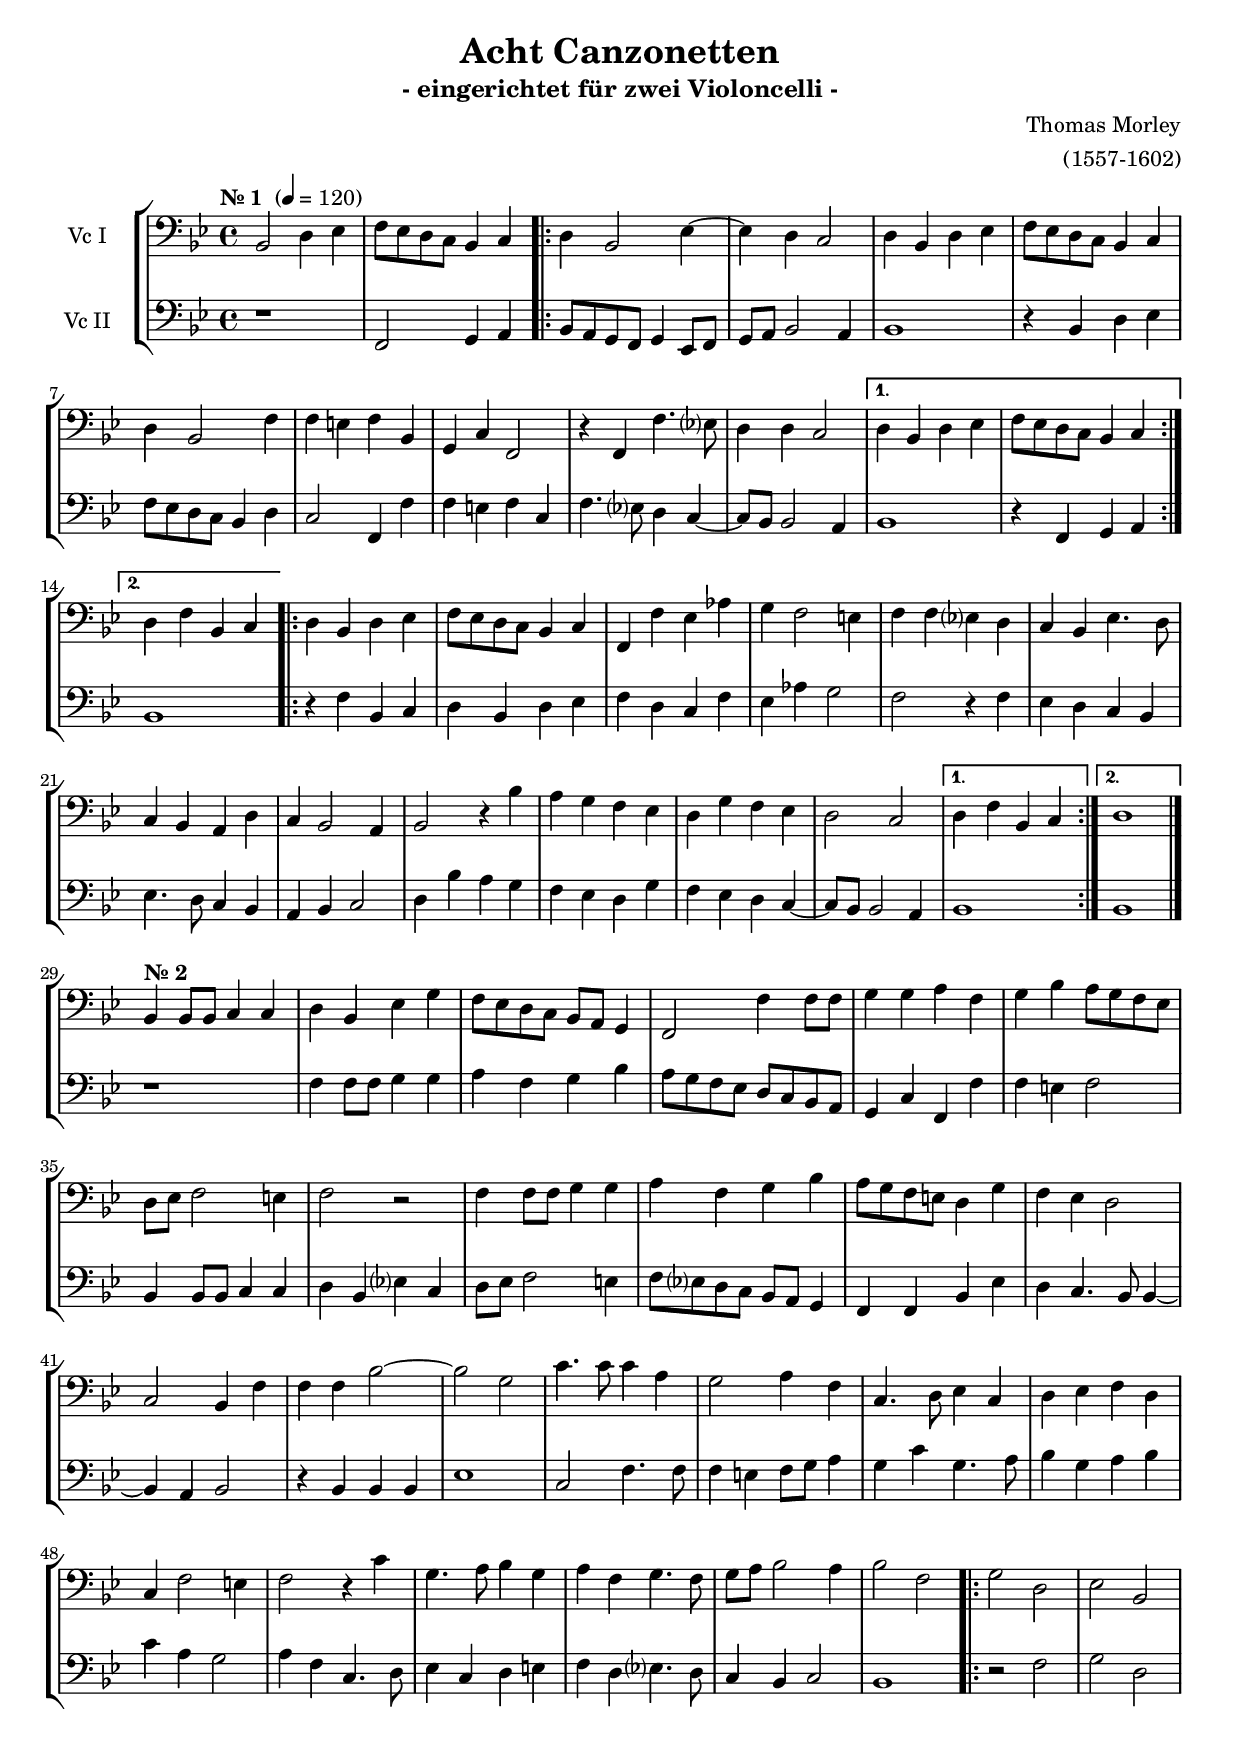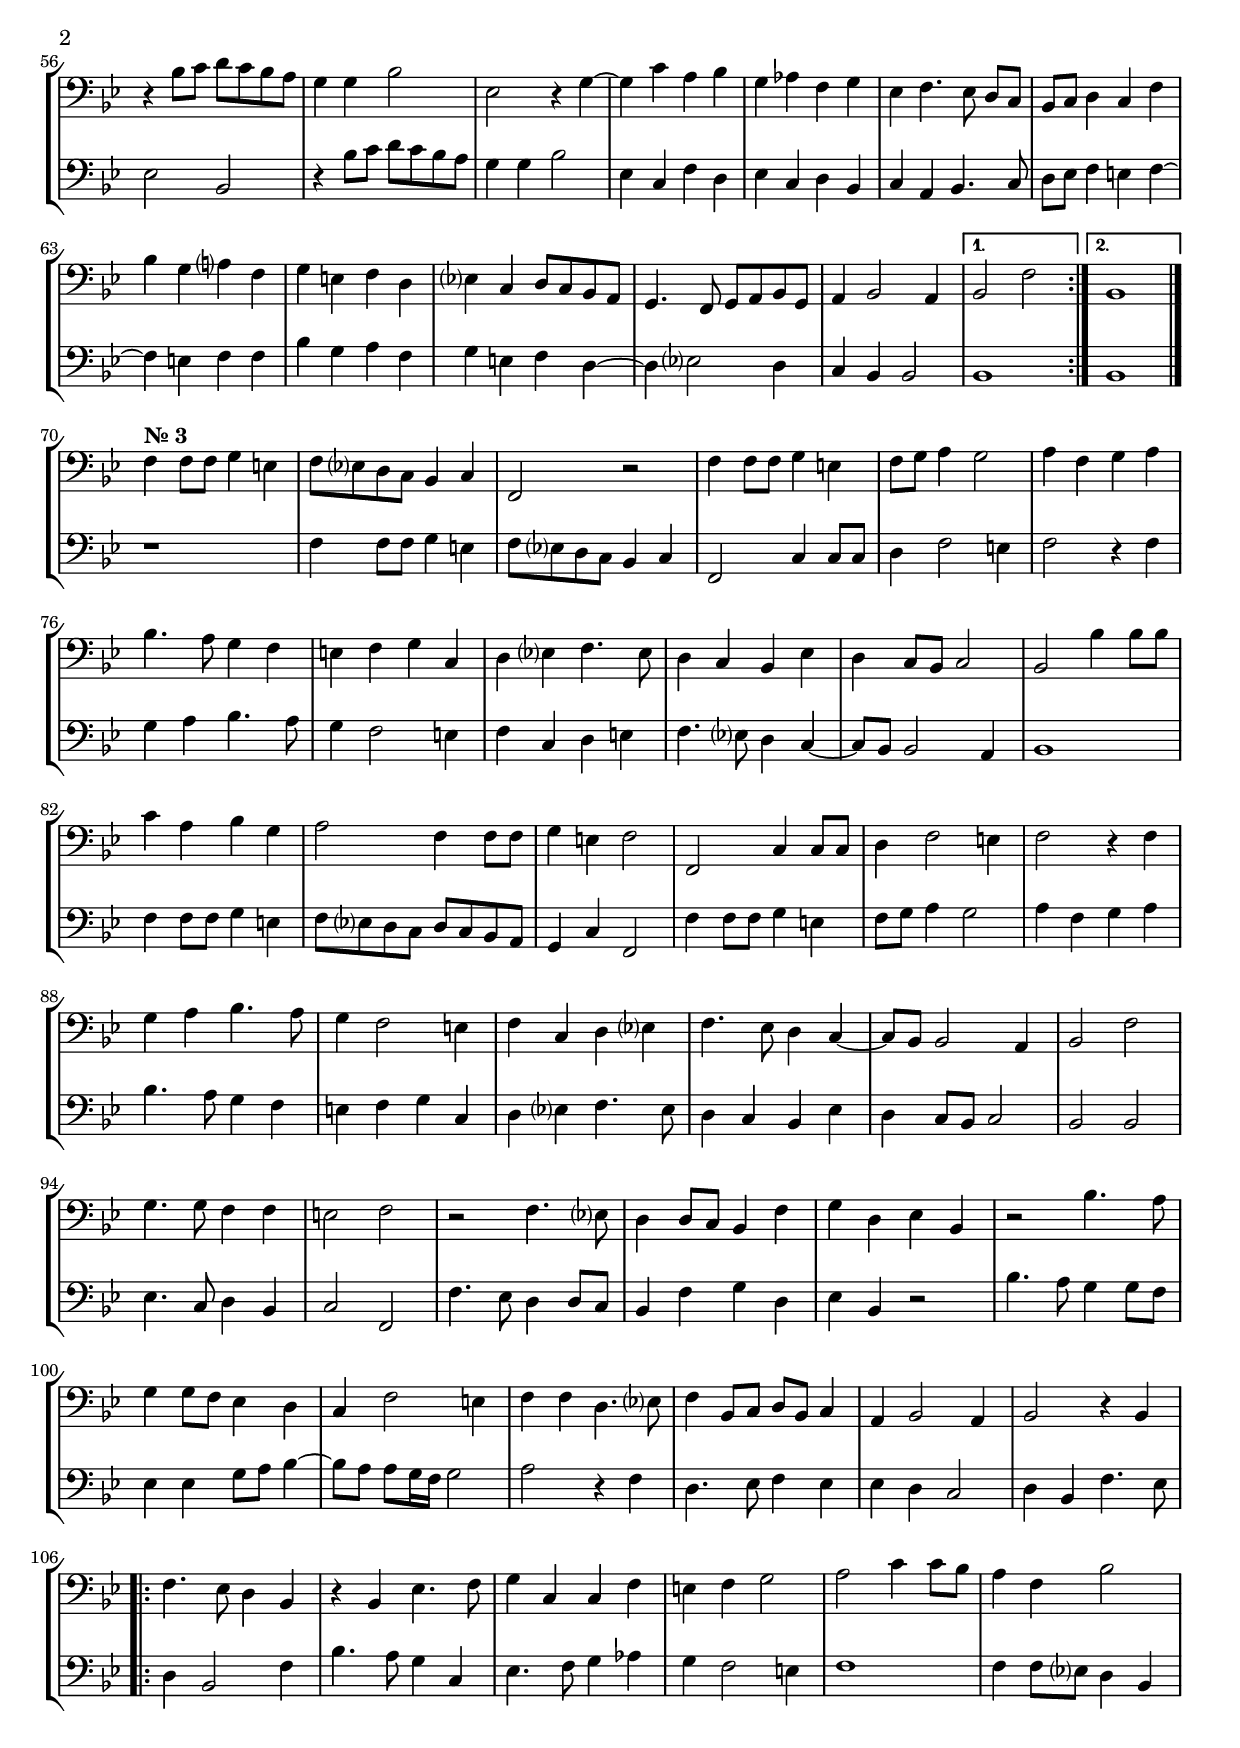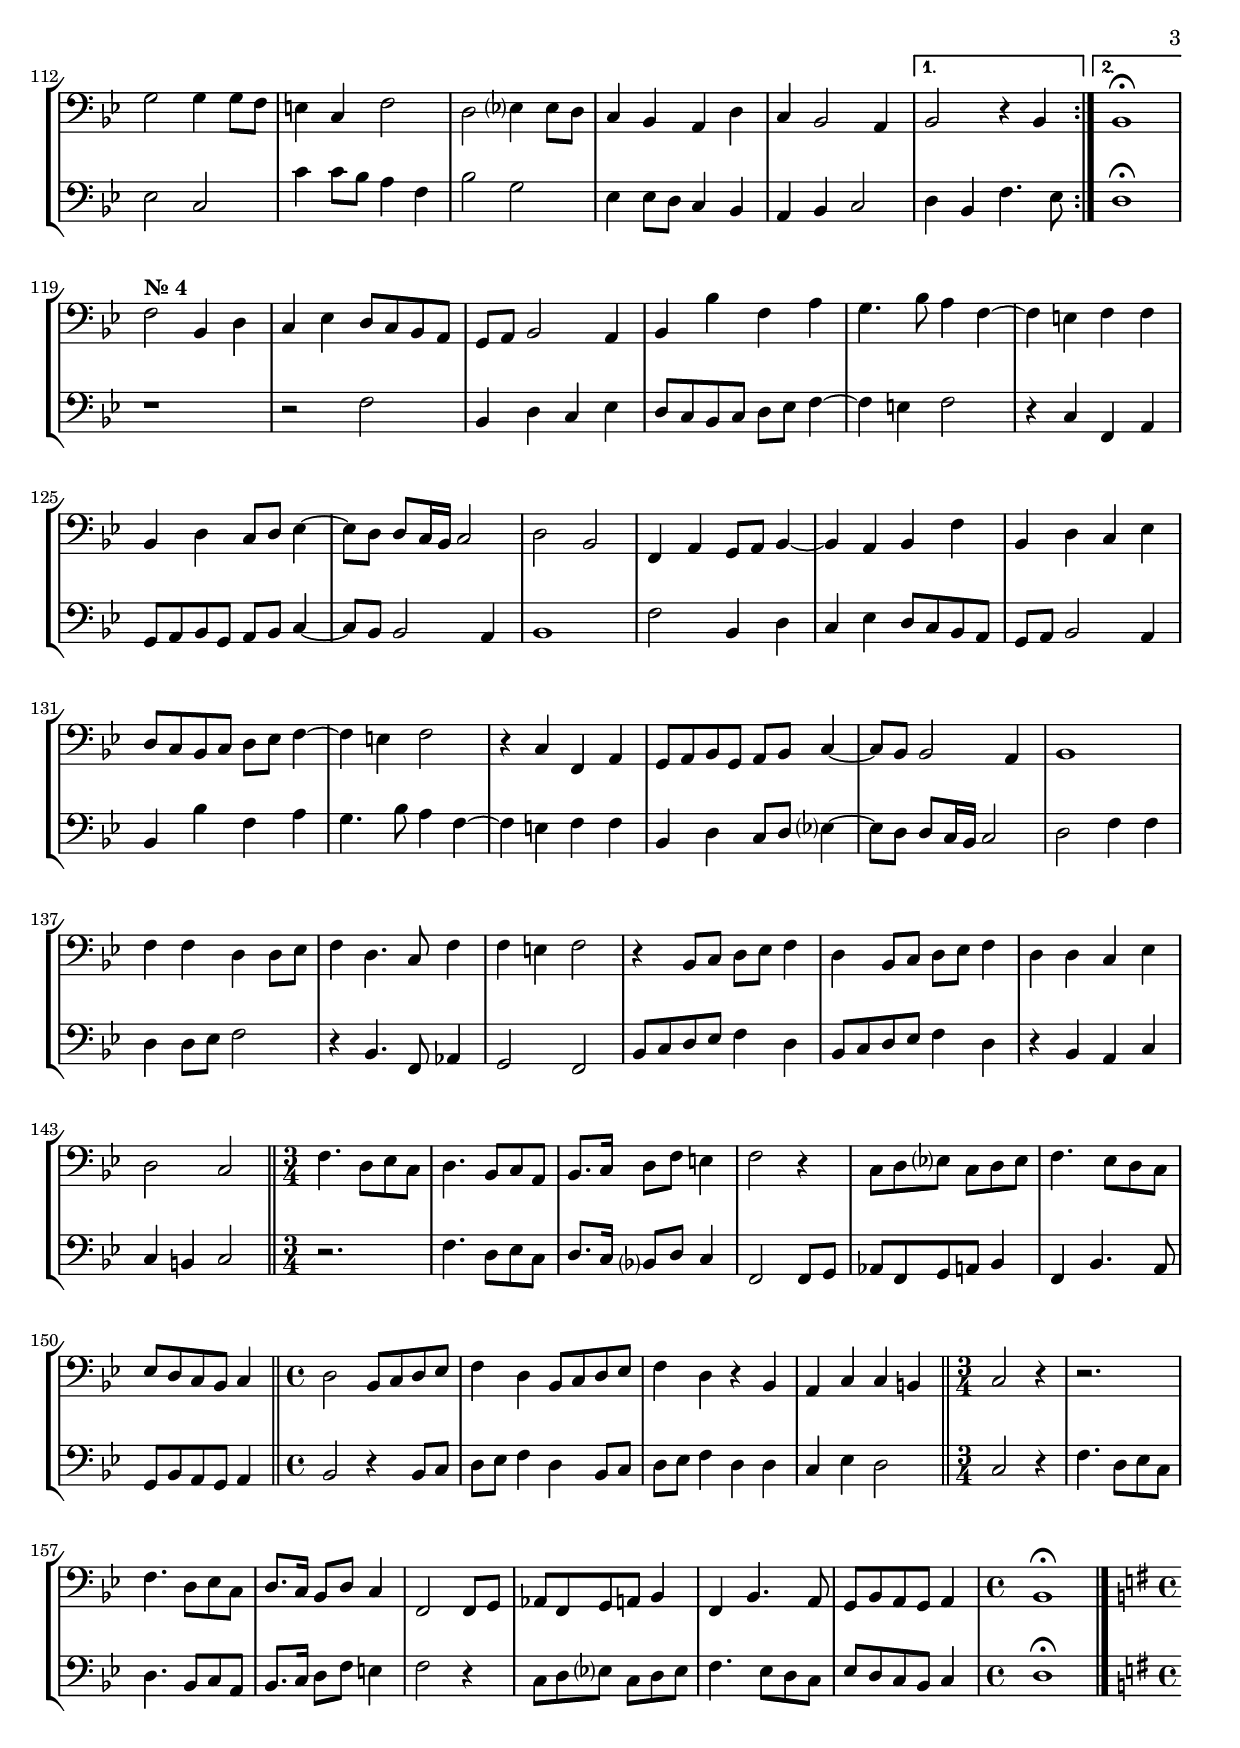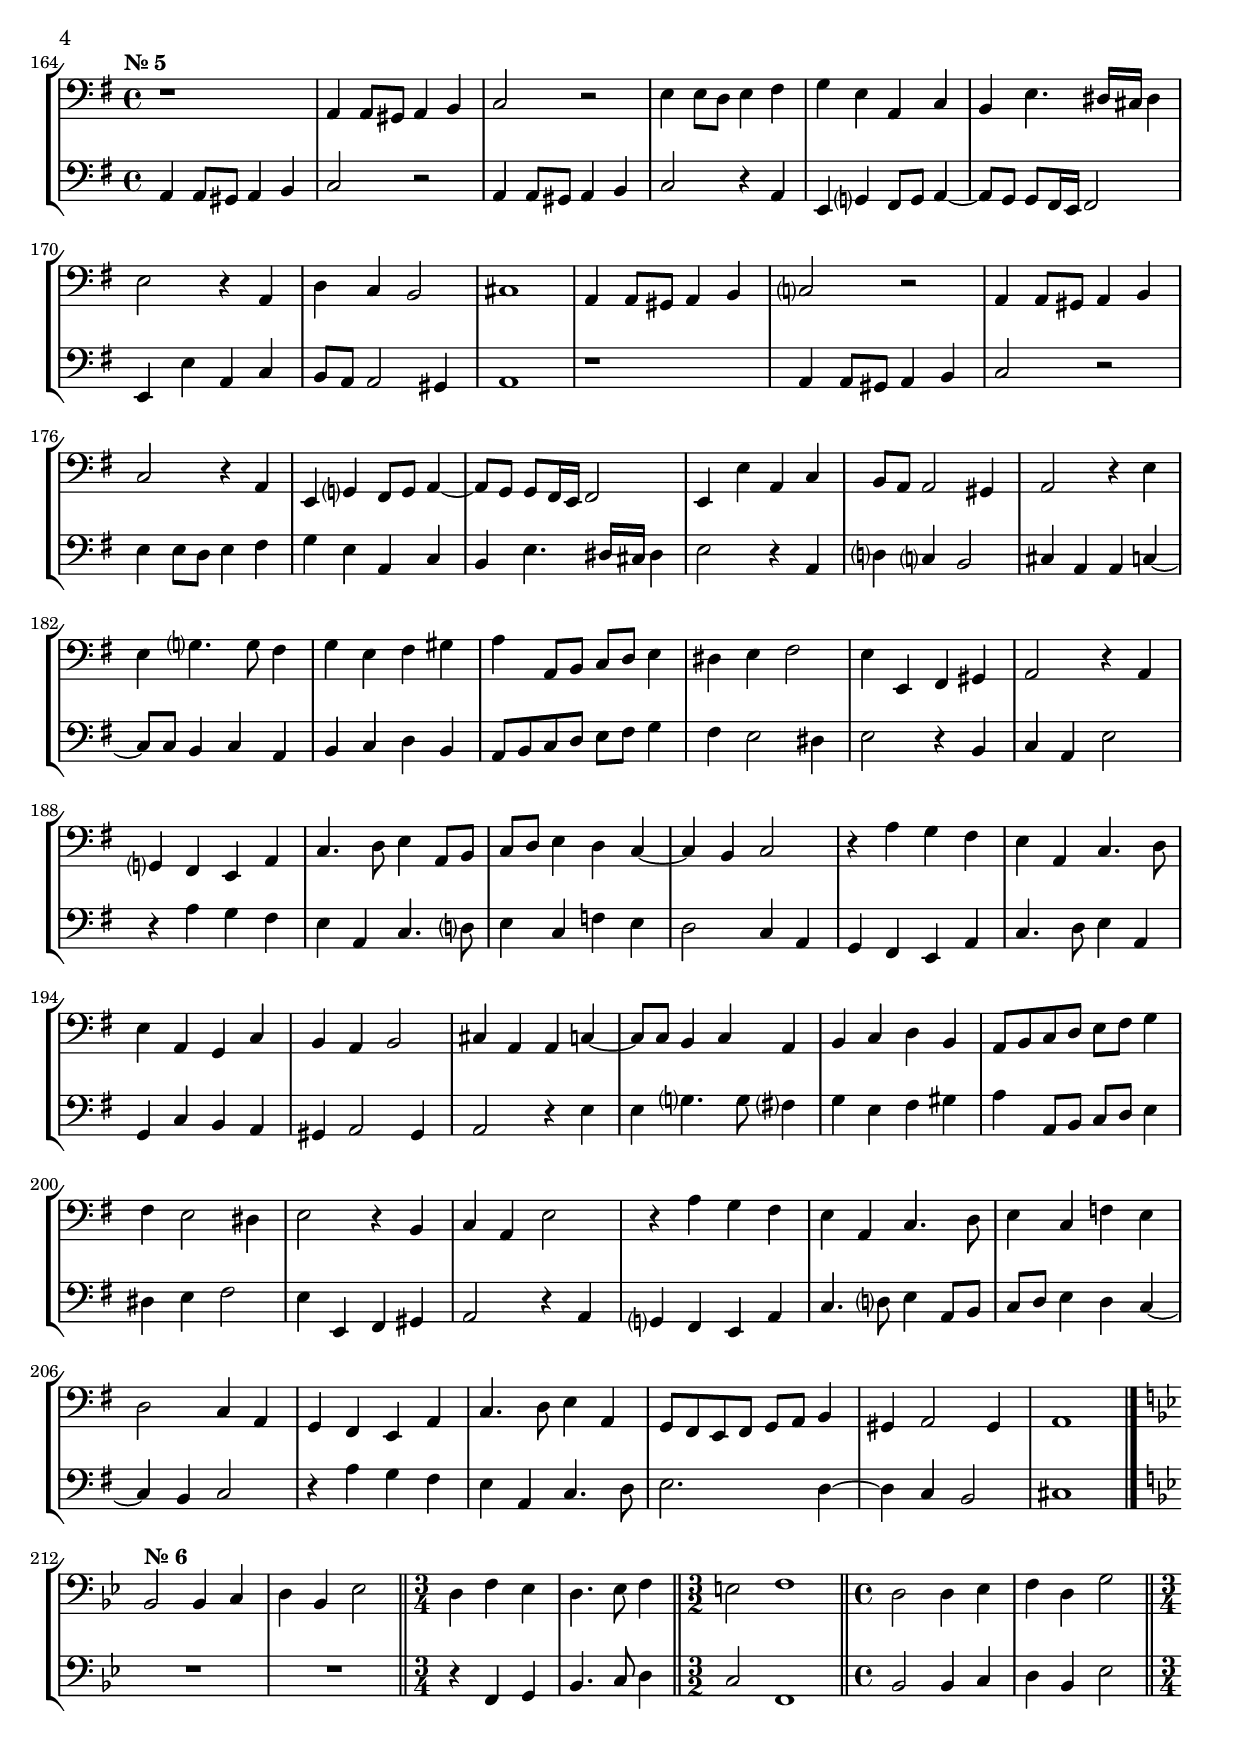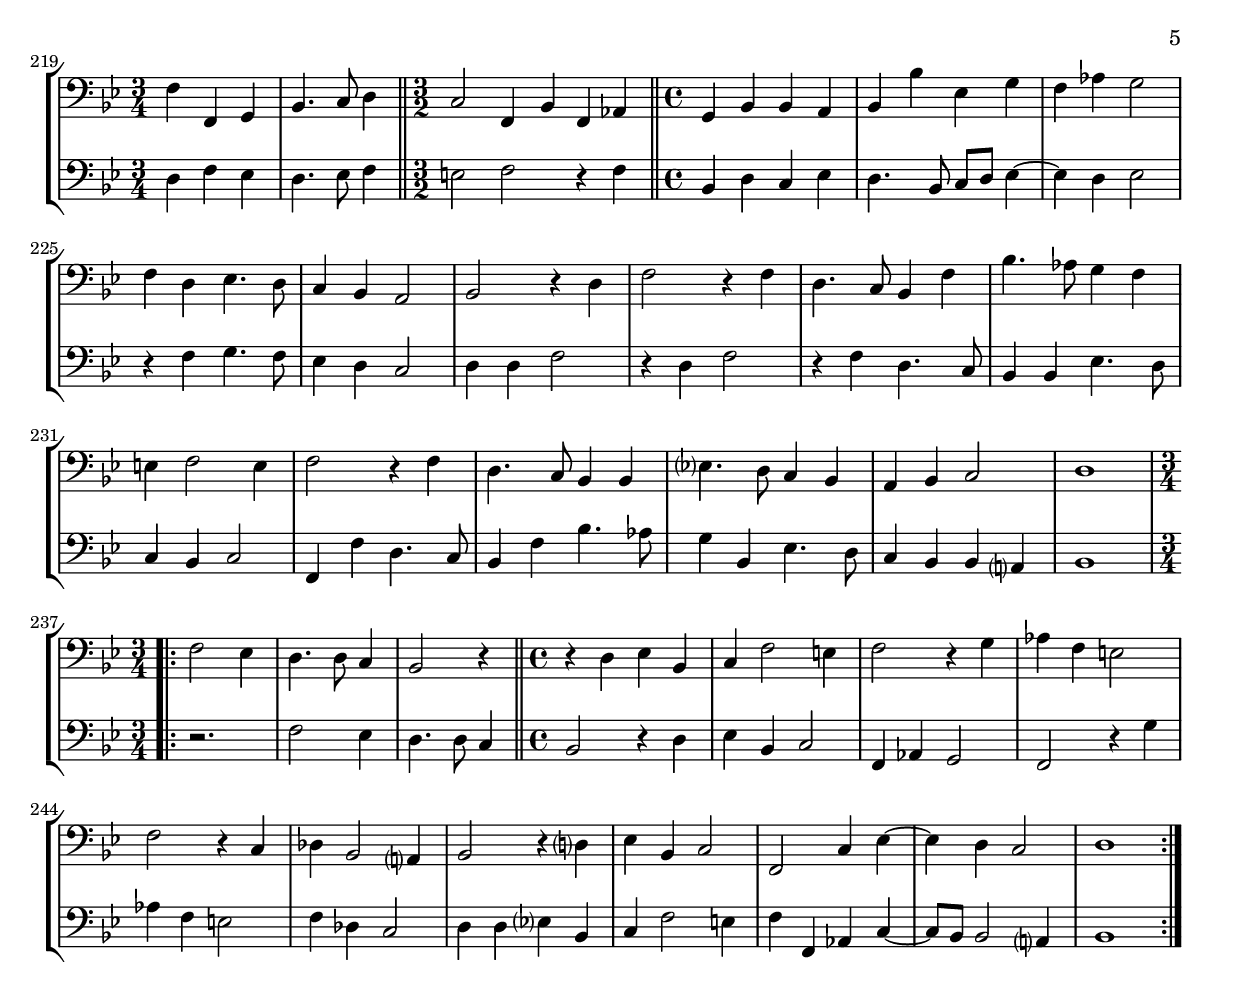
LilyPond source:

\version "2.14.2"
\include "deutsch.ly"

#(set-global-staff-size 19)

\header {
  title = "Acht Canzonetten"
  subtitle = "- eingerichtet für zwei Violoncelli -"
  composer = "Thomas Morley"
  arranger = "(1557-1602)"
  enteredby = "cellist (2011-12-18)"
}

voiceconsts = {
%  \clef "treble"
%  \clef "tenor"
  \clef "bass"
% \numericTimeSignature
  \compressFullBarRests
}

%minstr = "harpsichord"
%minstr = "clarinet"
%minstr = "accordion"
minstr = "bassoon"

dim = \markup \italic "dim."

va = \relative c' {
  \voiceconsts

  \tempo "Nr. 1 " 4=120 \key es \major \time 4/4 
  es2 g4 as
  b8 as g f es4 f
  \repeat volta 2 {
    g4 es2 as4~
    as g f2
    g4 es g as

    b8 as g f es4 f
    g es2 b'4
    b a b es,
    c f b,2
    r4 b b'4. as?8

    g4 g f2
  }
  \alternative {
    { g4 es g as | b8 as g f es4 f }
    { g4 b es, f }
  }
  \repeat volta 2 {
    g es g as
    b8 as g f es4 f
    b, b' as des
    c b2 a4
    b b as? g
    f es as4. g8
    f4 es d g

    f es2 d4
    es2 r4 es'
    d c b as
    g c b as
    g2 f
  }
  \alternative {
    { g4 b es, f }
    { g1 }
  } \bar "|."

  \break \tempo "Nr. 2"
  es4 es8 es f4 f
  g es as c
  b8 as g f es d c4
  b2 b'4 b8 b
  c4 c d b
  c es d8 c b as

  g as b2 a4
  b2 r
  b4 b8 b c4 c
  d b c es
  d8 c b a g4 c
  b as g2

  f es4 b'
  b b es2~
  es c
  f4. f8 f4 d
  c2 d4 b
  f4. g8 as4 f
  g as b g
  f b2 a4

  b2 r4 f'
  c4. d8 es4 c
  d b c4. b8
  c d es2 d4
  es2 b
  \repeat volta 2 {
    c g
    as es
    r4 es'8 f g f es d

    c4 c es2
    as, r4 c~
    c f d es
    c des b c
    as b4. as8 g[ f]
    es f g4 f b
    es c d? b

    c a b g
    as? f g8 f es d
    c4. b8 c d es c
    d4 es2 d4
  }
  \alternative {
    { es2 b' }
    { es,1 }
  } \bar "|."

  \break \tempo "Nr. 3"
  b'4 b8 b c4 a
  b8 as? g f es4 f
  b,2 r
  b'4 b8 b c4 a
  b8 c d4 c2

  d4 b c d
  es4. d8 c4 b
  a b c f,
  g as? b4. as8
  g4 f es as
  g f8 es f2
  es es'4 es8 es

  f4 d es c
  d2 b4 b8 b
  c4 a b2
  b, f'4 f8 f
  g4 b2 a4
  b2 r4 b

  c d es4. d8
  c4 b2 a4
  b4 f g as?
  b4. as8 g4 f~
  f8 es es2 d4
  es2 b'
  c4. c8 b4 b

  a2 b
  r b4. as?8
  g4 g8 f es4 b'
  c g as es
  r2 es'4. d8
  c4 c8 b as4 g

  f b2 a4
  b b g4. as?8
  b4 es,8 f g[ es] f4
  d es2 d4
  es2 r4 es
  \repeat volta 2 {
    b'4. as8 g4 es

    r es as4. b8
    c4 f, f b
    a b c2
    d f4 f8 es
    d4 b es2
    c c4 c8 b

    a4 f b2
    g as?4 as8 g
    f4 es d g
    f es2 d4
  }
  \alternative {
    { es2 r4 es }
    { es1\fermata }
  }

  \break \tempo "Nr. 4"
  b'2 es,4 g
  f as g8 f es d
  c d es2 d4
  es es' b d
  c4. es8 d4 b~
  b a b b

  es, g f8 g as4~
  as8 g g f16 es f2
  g es
  b4 d c8 d es4~
  es d es b'
  es, g f as

  g8 f es f g as b4~
  b a b2
  r4 f b, d
  c8 d es c d es f4~
  f8 es es2 d4
  es1

  b'4 b g g8 as
  b4 g4. f8 b4
  b a b2
  r4 es,8 f g as b4
  g es8 f g as b4
  g g f as
  g2 f \bar "||" \time 3/4

  b4. g8 as f
  g4. es8 f d
  es8. f16 g8 b a4
  b2 r4
  f8 g as? f[ g as]
  b4. as8 g f
  as g f es f4 \bar "||" \time 4/4

  g2 es8 f g as
  b4 g es8 f g as
  b4 g r es
  d f f e \bar "||" \time 3/4
  f2 r4
  r2.
  b4. g8 as f

  g8. f16 es8 g f4
  b,2 b8 c
  des b c d es4
  b es4. d8
  c es d c d4 \time 4/4
  es1 \fermata \bar "|."

  \pageBreak \tempo "Nr. 5" \key c \major \time 4/4
  r1
  d4 d8 cis d4 e
  f2 r
  a4 a8 g a4 h
  c a d, f
  e a4. gis16 fis gis4

  a2 r4 d,
  g f e2
  fis1
  d4 d8 cis d4 e
  f?2 r
  d4 d8 cis d4 e
  f2 r4 d
  a c? h8 c d4~

  d8 c c h16 a h2
  a4 a' d, f
  e8 d d2 cis4
  d2 r4 a'
  a c?4. c8 h4
  c a h cis

  d d,8[ e] f g a4
  gis a h2
  a4 a, h cis
  d2 r4 d
  c? h a d
  f4. g8 a4 d,8 e
  f g a4 g f~

  f e f2
  r4 d' c h
  a d, f4. g8
  a4 d, c f
  e d e2
  fis4 d d f~
  f8 f e4 f d
  e f g e

  d8 e f g a h c4
  h a2 gis4
  a2 r4 e
  f d a'2
  r4 d c h
  a d, f4. g8
  a4 f b a

  g2 f4 d
  c h a d
  f4. g8 a4 d,
  c8 h a h c d e4
  cis d2 cis4
  d1 \bar "|."

  \break \tempo "Nr. 6" \key es \major
  es2 es4 f
  g es as2 \bar "||" \time 3/4
  g4 b as
  g4. as8 b4 \bar "||" \time 3/2
  a2 b1 \bar "||" \time 4/4
  g2 g4 as
  b g c2 \bar "||" \time 3/4

  b4 b, c
  es4. f8 g4 \bar "||" \time 3/2
  f2 b,4 es b des \bar "||" \time 4/4
  c es es d
  es es' as, c
  b des c2

  b4 g as4. g8
  f4 es d2
  es r4 g
  b2 r4 b
  g4. f8 es4 b'
  es4. des8 c4 b

  a b2 a4
  b2 r4 b
  g4. f8 es4 es
  as?4. g8 f4 es
  d es f2
  g1
  \repeat volta 2 { \time 3/4
    b2 as4

    g4. g8 f4
    es2 r4 \bar "||" \time 4/4
    r g as es
    f b2 a4
    b2 r4 c
    des b a2

    b r4 f
    ges es2 d?4
    es2 r4 g?
    as es f2
    b, f'4 as~
    as g f2
    g1
  }
}

vb = \relative c' {
  \voiceconsts

  \tempo "Nr. 1 " 4=120 \key es \major \time 4/4 
  r1
  b2 c4 d
  \repeat volta 2 {
    es8 d c b c4 as8 b
    c d es2 d4
    es1

    r4 es g as
    b8 as g f es4 g
    f2 b,4 b'
    b a b f
    b4. as?8 g4 f~

    f8 es es2 d4
  }
  \alternative {
    { es1 | r4 b c d }
    { es1 }
  }
  \repeat volta 2 {
    r4 b' es, f

    g es g as
    b g f b
    as des c2
    b r4 b
    as g f es
    as4. g8 f4 es

    d es f2
    g4 es' d c
    b as g c
    b as g f~
    f8 es es2 d4
  }
  \alternative {
    { es1 }
    { es }
  } \bar "|."

  \break \tempo "Nr. 2"
  r1
  b'4 b8 b c4 c
  d b c es
  d8 c b as g f es d
  c4 f b, b'
  b a b2

  es,4 es8 es f4 f
  g es as? f
  g8 as b2 a4
  b8 as? g f es d c4
  b b es as
  g f4. es8 es4~

  es d es2
  r4 es es es
  as1
  f2 b4. b8
  b4 a b8 c d4
  c f c4. d8
  es4 c d es
  f d c2

  d4 b f4. g8
  as4 f g a
  b g as?4. g8
  f4 es f2
  es1
  \repeat volta 2 {
    r2 b'
    c g
    as es

    r4 es'8 f g f es d
    c4 c es2
    as,4 f b g
    as f g es
    f d es4. f8
    g as b4 a b~
    b a b b

    es c d b
    c a b g~
    g as?2 g4
    f es es2
  }
  \alternative {
    es1
    es
  } \bar "|."

  \break \tempo "Nr. 3"
  r1
  b'4 b8 b c4 a
  b8 as? g f es4 f
  b,2 f'4 f8 f
  g4 b2 a4

  b2 r4 b
  c d es4. d8
  c4 b2 a4
  b f g a
  b4. as?8 g4 f~
  f8 es es2 d4
  es1

  b'4 b8 b c4 a
  b8 as? g f g f es d
  c4 f b,2
  b'4 b8 b c4 a
  b8 c d4 c2
  d4 b c d

  es4. d8 c4 b
  a b c f,
  g as? b4. as8
  g4 f es as
  g f8 es f2
  es es
  as4. f8 g4 es

  f2 b,
  b'4. as8 g4 g8 f
  es4 b' c g
  as es r2
  es'4. d8 c4 c8 b
  as4 as c8 d es4~

  es8 d d c16 b c2
  d r4 b
  g4. as8 b4 as
  as g f2
  g4 es b'4. as8
  \repeat volta 2 {
    g4 es2 b'4

    es4. d8 c4 f,
    as4. b8 c4 des
    c b2 a4
    b1
    b4 b8 as? g4 es
    as2 f

    f'4 f8 es d4 b
    es2 c
    as4 as8 g f4 es
    d es f2
  }
  \alternative {
    { g4 es b'4. as8 }
    { g1\fermata }
  }

  \break \tempo "Nr. 4"
  r1
  r2 b
  es,4 g f as
  g8 f es f g as b4~
  b a b2
  r4 f b, d

  c8 d es c d es f4~
  f8 es es2 d4
  es1
  b'2 es,4 g
  f as g8 f es d
  c d es2 d4

  es es' b d
  c4. es8 d4 b~
  b a b b
  es, g f8 g as?4~
  as8 g g f16 es f2
  g b4 b

  g g8 as b2
  r4 es,4. b8 des4
  c2 b
  es8 f g as b4 g
  es8 f g as b4 g
  r es d f
  f e f2 \bar "||" \time 3/4

  r2.
  b4. g8 as f
  g8. f16 es?8 g f4
  b,2 b8 c
  des b c d es4
  b es4. d8
  c es d c d4 \bar "||" \time 4/4

  es2 r4 es8 f
  g as b4 g es8 f
  g as b4 g g
  f as g2 \bar "||" \time 3/4
  f r4
  b4. g8 as f
  g4. es8 f d

  es8. f16 g8 b a4
  b2 r4
  f8 g as? f[ g as]
  b4. as8 g f
  as g f es f4 \time 4/4
  g1\fermata \bar "|."

  \pageBreak \tempo "Nr. 5" \key c \major \time 4/4
  d4 d8 cis d4 e
  f2 r
  d4 d8 cis d4 e
  f2 r4 d
  a c? h8 c d4~
  d8 c c h16 a h2

  a4 a' d, f
  e8 d d2 cis4
  d1
  r
  d4 d8 cis d4 e
  f2 r
  a4 a8 g a4 h
  c a d, f

  e a4. gis16 fis gis4
  a2 r4 d,
  g? f? e2
  fis4 d d f~
  f8 f e4 f d
  e f g e

  d8 e f g a h c4
  h a2 gis4
  a2 r4 e
  f d a'2
  r4 d c h
  a d, f4. g?8
  a4 f b a

  g2 f4 d
  c h a d
  f4. g8 a4 d,
  c f e d
  cis d2 cis4
  d2 r4 a'
  a c?4. c8 h?4
  c a h cis

  d d,8[ e] f g a4
  gis a h2
  a4 a, h cis
  d2 r4 d
  c? h a d
  f4. g?8 a4 d,8 e
  f g a4 g f~

  f e f2
  r4 d' c h
  a d, f4. g8
  a2. g4~
  g f e2
  fis1 \bar "|." 

  \break \tempo "Nr. 6" \key es \major
  R1*2 \bar "||" \time 3/4
  r4 b, c
  es4. f8 g4 \bar "||" \time 3/2
  f2 b,1 \bar "||" \time 4/4
  es2 es4 f
  g es as2 \bar "||" \time 3/4

  g4 b as
  g4. as8 b4 \bar "||" \time 3/2
  a2 b r4 b \bar "||" \time 4/4
  es, g f as
  g4. es8 f[ g] as4~
  as g as2

  r4 b c4. b8
  as4 g f2
  g4 g b2
  r4 g b2
  r4 b g4. f8
  es4 es as4. g8

  f4 es f2
  b,4 b' g4. f8
  es4 b' es4. des8
  c4 es, as4. g8
  f4 es es d?
  es1
  \repeat volta 2 { \time 3/4
    r2.

    b'2 as4
    g4. g8 f4 \bar "||" \time 4/4
    es2 r4 g
    as es f2
    b,4 des c2
    b r4 c'

    des b a2
    b4 ges f2
    g4 g as? es
    f b2 a4
    b b, des f~
    f8 es es2 d?4
    es1
  }
}


music = \new StaffGroup <<
      \new Staff {
	\set Staff.midiInstrument = \minstr
	\set Staff.instrumentName = #"Vc I"
%	\transpose es es { \va }
	\transpose es b,, { \va }
      }

      \new Staff {
	\set Staff.midiInstrument = \minstr
	\set Staff.instrumentName = #"Vc II"
%	\transpose es es { \vb }
	\transpose es b,, { \vb }
      }
>>

\book {
  \score {
    \music
    \layout {}
  }

  \score {
    \unfoldRepeats \music

    \midi {
      \context {
        \Score
      }
    }
  }
}
